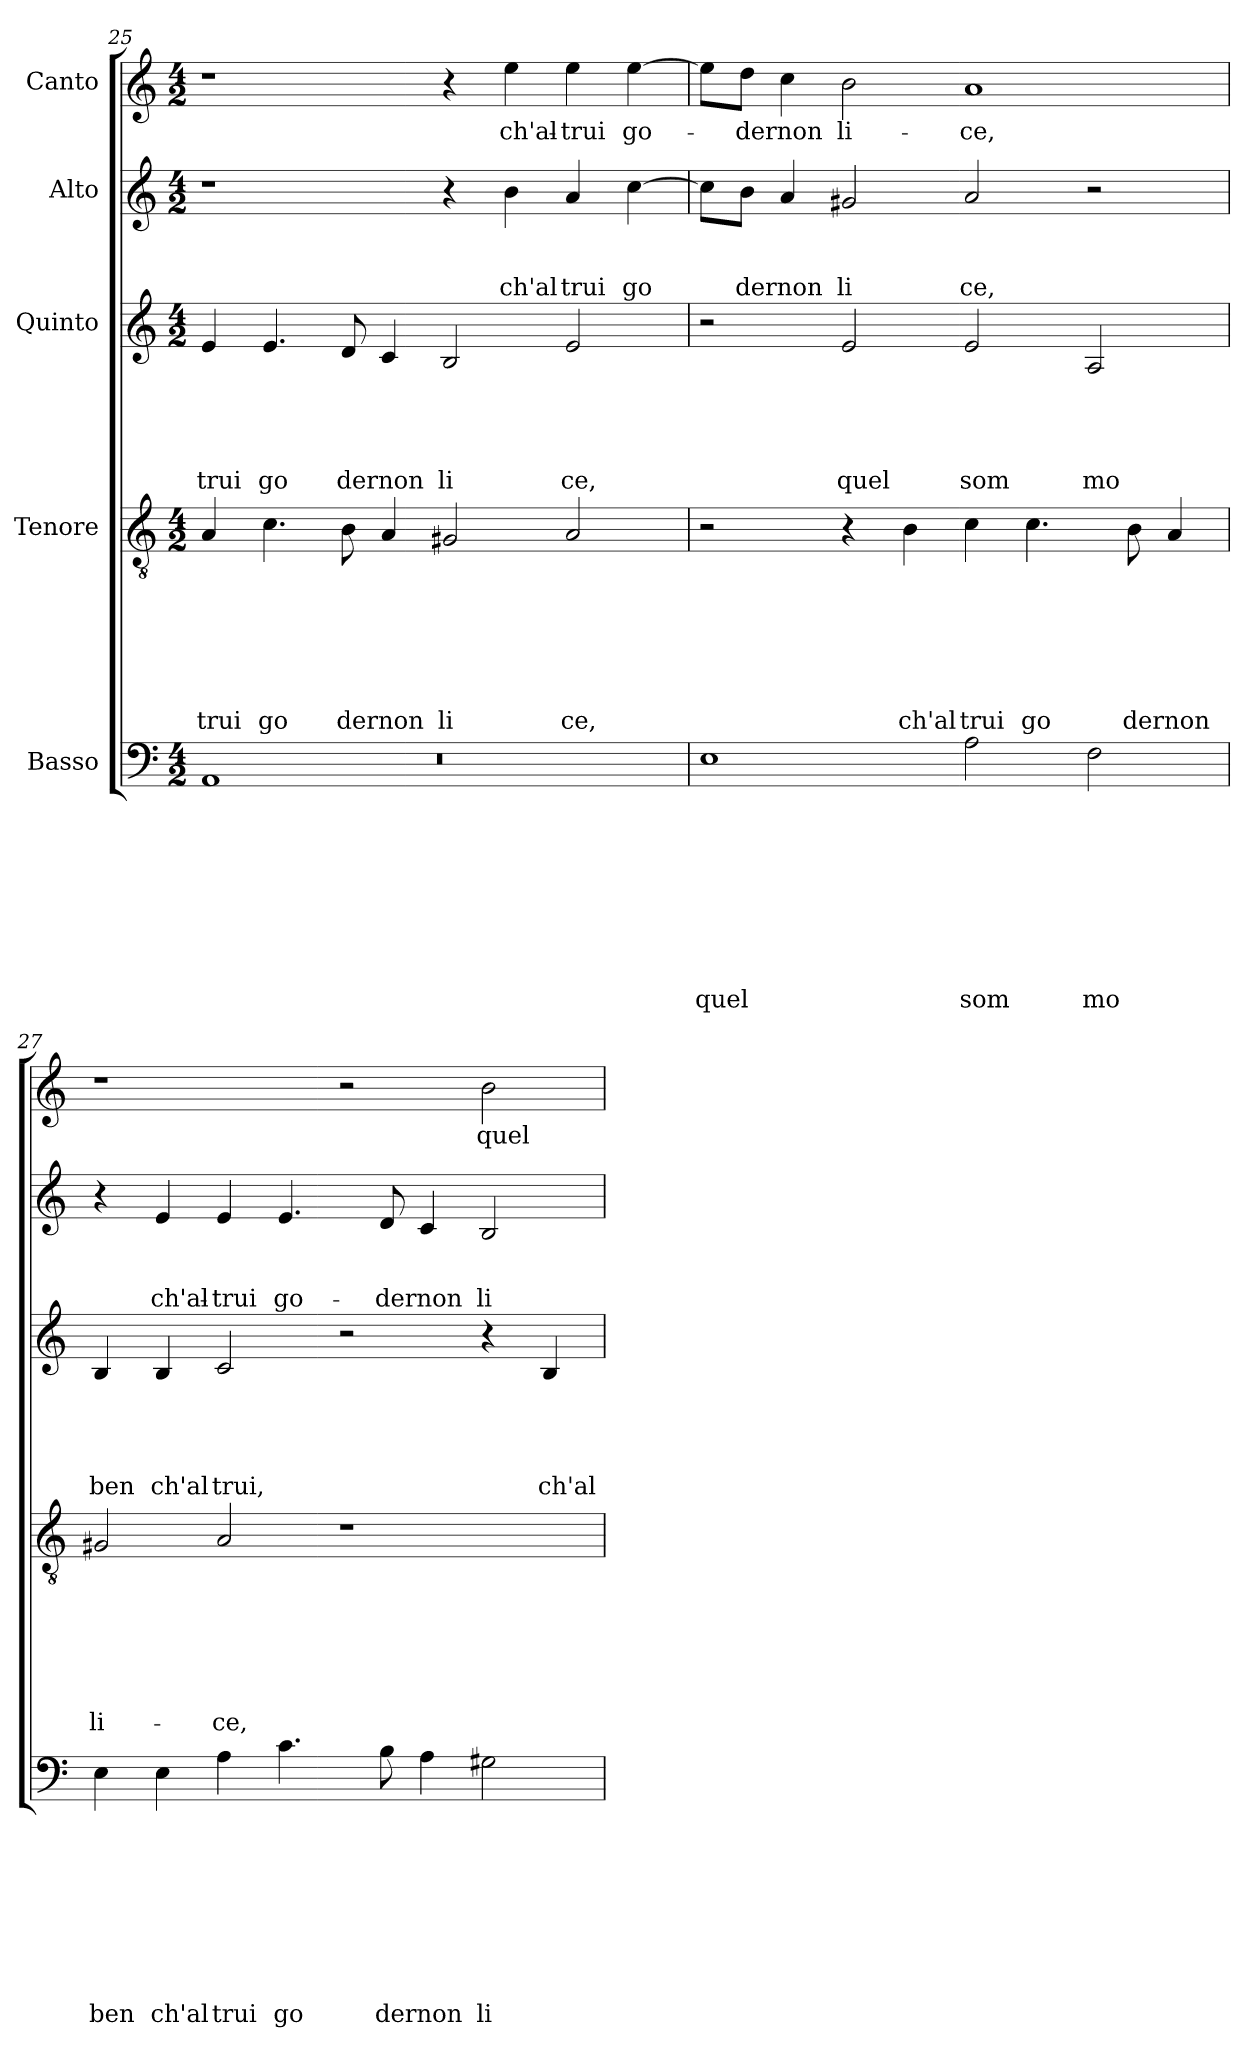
**kern	**text	**text	**text	**text	**text	**text	**text	**text	**text	**kern	**text	**text	**text	**text	**text	**text	**text	**kern	**text	**text	**text	**text	**text	**kern	**text	**text	**text	**kern	**text
*part5	*part5	*part5	*part5	*part5	*part5	*part5	*part5	*part5	*part5	*part4	*part4	*part4	*part4	*part4	*part4	*part4	*part4	*part3	*part3	*part3	*part3	*part3	*part3	*part2	*part2	*part2	*part2	*part1	*part1
*staff5	*staff5	*staff5	*staff5	*staff5	*staff5	*staff5	*staff5	*staff5	*staff5	*staff4	*staff4	*staff4	*staff4	*staff4	*staff4	*staff4	*staff4	*staff3	*staff3	*staff3	*staff3	*staff3	*staff3	*staff2	*staff2	*staff2	*staff2	*staff1	*staff1
*I"Basso	*	*	*	*	*	*	*	*	*	*I"Tenore	*	*	*	*	*	*	*	*I"Quinto	*	*	*	*	*	*I"Alto	*	*	*	*I"Canto	*
*clefF4	*	*	*	*	*	*	*	*	*	*clefGv2	*	*	*	*	*	*	*	*clefG2	*	*	*	*	*	*clefG2	*	*	*	*clefG2	*
*k[]	*	*	*	*	*	*	*	*	*	*k[]	*	*	*	*	*	*	*	*k[]	*	*	*	*	*	*k[]	*	*	*	*k[]	*
*C:	*	*	*	*	*	*	*	*	*	*C:	*	*	*	*	*	*	*	*C:	*	*	*	*	*	*C:	*	*	*	*C:	*
*M4/2	*	*	*	*	*	*	*	*	*	*M4/2	*	*	*	*	*	*	*	*M4/2	*	*	*	*	*	*M4/2	*	*	*	*M4/2	*
=25	=25	=25	=25	=25	=25	=25	=25	=25	=25	=25	=25	=25	=25	=25	=25	=25	=25	=25	=25	=25	=25	=25	=25	=25	=25	=25	=25	=25	=25
*^	*	*	*	*	*	*	*	*	*	*	*	*	*	*	*	*	*	*	*	*	*	*	*	*	*	*	*	*	*
*	*^	*	*	*	*	*	*	*	*	*	*	*	*	*	*	*	*	*	*	*	*	*	*	*	*	*	*	*	*	*
!	!	!LO:N:vis=1	!	!	!	!	!	!	!	!	!	!	!	!	!	!	!	!	!LO:LY:b	!	!	!	!	!	!LO:LY:b	!	!	!	!	!	!
0ryy	1AA	0r	.	.	.	.	.	.	.	.	.	4A/	.	.	.	.	.	.	trui	4e/	.	.	.	.	trui	1r	.	.	.	1r	.
!	!	!	!	!	!	!	!	!	!	!	!	!	!	!	!	!	!	!	!LO:LY:b	!	!	!	!	!	!LO:LY:b	!	!	!	!	!	!
.	.	.	.	.	.	.	.	.	.	.	.	4.c\	.	.	.	.	.	.	go	4.e/	.	.	.	.	go	.	.	.	.	.	.
!	!	!	!	!	!	!	!	!	!	!	!	!	!	!	!	!	!	!	!LO:LY:b	!	!	!	!	!	!LO:LY:b	!	!	!	!	!	!
.	.	.	.	.	.	.	.	.	.	.	.	8B\	.	.	.	.	.	.	dernon	8d/	.	.	.	.	dernon	.	.	.	.	.	.
.	.	.	.	.	.	.	.	.	.	.	.	4A/	.	.	.	.	.	.	.	4c/	.	.	.	.	.	.	.	.	.	.	.
!	!	!	!	!	!	!	!	!	!	!	!	!	!	!	!	!	!	!	!LO:LY:b	!	!	!	!	!	!LO:LY:b	!	!	!	!	!	!
.	1ryy	.	.	.	.	.	.	.	.	.	.	2G#X/	.	.	.	.	.	.	li	2B/	.	.	.	.	li	4r	.	.	.	4r	.
!	!	!	!	!	!	!	!	!	!	!	!	!	!	!	!	!	!	!	!	!	!	!	!	!	!	!	!	!	!LO:LY:b	!	!LO:LY:b
.	.	.	.	.	.	.	.	.	.	.	.	.	.	.	.	.	.	.	.	.	.	.	.	.	.	4b\	.	.	ch'al	4ee\	ch'al-
!	!	!	!	!	!	!	!	!	!	!	!	!	!	!	!	!	!	!	!LO:LY:b	!	!	!	!	!	!LO:LY:b	!	!	!	!LO:LY:b	!	!LO:LY:b
.	.	.	.	.	.	.	.	.	.	.	.	2A/	.	.	.	.	.	.	ce,	2e/	.	.	.	.	ce,	4a/	.	.	trui	4ee\	-trui
!	!	!	!	!	!	!	!	!	!	!	!	!	!	!	!	!	!	!	!	!	!	!	!	!	!	!	!	!	!LO:LY:b	!	!LO:LY:b
.	.	.	.	.	.	.	.	.	.	.	.	.	.	.	.	.	.	.	.	.	.	.	.	.	.	[>4cc\	.	.	go	[>4ee\	go-
*v	*v	*v	*	*	*	*	*	*	*	*	*	*	*	*	*	*	*	*	*	*	*	*	*	*	*	*	*	*	*	*	*
=26	=26	=26	=26	=26	=26	=26	=26	=26	=26	=26	=26	=26	=26	=26	=26	=26	=26	=26	=26	=26	=26	=26	=26	=26	=26	=26	=26	=26	=26
!	!	!	!	!	!	!	!	!	!LO:LY:b	!	!	!	!	!	!	!	!	!	!	!	!	!	!	!	!	!	!	!	!
1E	.	.	.	.	.	.	.	.	quel	2r	.	.	.	.	.	.	.	2r	.	.	.	.	.	8cc\L]	.	.	.	8ee\L]	.
!	!	!	!	!	!	!	!	!	!	!	!	!	!	!	!	!	!	!	!	!	!	!	!	!	!	!	!LO:LY:b	!	!LO:LY:b
.	.	.	.	.	.	.	.	.	.	.	.	.	.	.	.	.	.	.	.	.	.	.	.	8b\J	.	.	dernon	8dd\J	-dernon
.	.	.	.	.	.	.	.	.	.	.	.	.	.	.	.	.	.	.	.	.	.	.	.	4a/	.	.	.	4cc\	.
!	!	!	!	!	!	!	!	!	!	!	!	!	!	!	!	!	!	!	!	!	!	!	!LO:LY:b	!	!	!	!LO:LY:b	!	!LO:LY:b
.	.	.	.	.	.	.	.	.	.	4r	.	.	.	.	.	.	.	2e/	.	.	.	.	quel	2g#X/	.	.	li	2b\	li-
!	!	!	!	!	!	!	!	!	!	!	!	!	!	!	!	!	!LO:LY:b	!	!	!	!	!	!	!	!	!	!	!	!
.	.	.	.	.	.	.	.	.	.	4B\	.	.	.	.	.	.	ch'al	.	.	.	.	.	.	.	.	.	.	.	.
!	!	!	!	!	!	!	!	!	!LO:LY:b	!	!	!	!	!	!	!	!LO:LY:b	!	!	!	!	!	!LO:LY:b	!	!	!	!LO:LY:b	!	!LO:LY:b
2A\	.	.	.	.	.	.	.	.	som	4c\	.	.	.	.	.	.	trui	2e/	.	.	.	.	som	2a/	.	.	ce,	1a	-ce,
!	!	!	!	!	!	!	!	!	!	!	!	!	!	!	!	!	!LO:LY:b	!	!	!	!	!	!	!	!	!	!	!	!
.	.	.	.	.	.	.	.	.	.	4.c\	.	.	.	.	.	.	go	.	.	.	.	.	.	.	.	.	.	.	.
!	!	!	!	!	!	!	!	!	!LO:LY:b	!	!	!	!	!	!	!	!	!	!	!	!	!	!LO:LY:b	!	!	!	!	!	!
2F\	.	.	.	.	.	.	.	.	mo	.	.	.	.	.	.	.	.	2A/	.	.	.	.	mo	2r	.	.	.	.	.
!	!	!	!	!	!	!	!	!	!	!	!	!	!	!	!	!	!LO:LY:b	!	!	!	!	!	!	!	!	!	!	!	!
.	.	.	.	.	.	.	.	.	.	8B\	.	.	.	.	.	.	dernon	.	.	.	.	.	.	.	.	.	.	.	.
.	.	.	.	.	.	.	.	.	.	4A/	.	.	.	.	.	.	.	.	.	.	.	.	.	.	.	.	.	.	.
!!LO:PB:g=z
=27	=27	=27	=27	=27	=27	=27	=27	=27	=27	=27	=27	=27	=27	=27	=27	=27	=27	=27	=27	=27	=27	=27	=27	=27	=27	=27	=27	=27	=27
!	!	!	!	!	!	!	!	!	!LO:LY:b	!	!	!	!	!	!	!	!LO:LY:b	!	!	!	!	!	!LO:LY:b	!	!	!	!	!	!
4E\	.	.	.	.	.	.	.	.	ben	2G#X/	.	.	.	.	.	.	li-	4B/	.	.	.	.	ben	4r	.	.	.	1r	.
!	!	!	!	!	!	!	!	!	!LO:LY:b	!	!	!	!	!	!	!	!	!	!	!	!	!	!LO:LY:b	!	!	!	!LO:LY:b	!	!
4E\	.	.	.	.	.	.	.	.	ch'al	.	.	.	.	.	.	.	.	4B/	.	.	.	.	ch'al	4e/	.	.	ch'al-	.	.
!	!	!	!	!	!	!	!	!	!LO:LY:b	!	!	!	!	!	!	!	!LO:LY:b	!	!	!	!	!	!LO:LY:b	!	!	!	!LO:LY:b	!	!
4A\	.	.	.	.	.	.	.	.	trui	2A/	.	.	.	.	.	.	-ce,	2c/	.	.	.	.	trui,	4e/	.	.	-trui	.	.
!	!	!	!	!	!	!	!	!	!LO:LY:b	!	!	!	!	!	!	!	!	!	!	!	!	!	!	!	!	!	!LO:LY:b	!	!
4.c\	.	.	.	.	.	.	.	.	go	.	.	.	.	.	.	.	.	.	.	.	.	.	.	4.e/	.	.	go-	.	.
.	.	.	.	.	.	.	.	.	.	1r	.	.	.	.	.	.	.	2r	.	.	.	.	.	.	.	.	.	2r	.
!	!	!	!	!	!	!	!	!	!LO:LY:b	!	!	!	!	!	!	!	!	!	!	!	!	!	!	!	!	!	!LO:LY:b	!	!
8B\	.	.	.	.	.	.	.	.	dernon	.	.	.	.	.	.	.	.	.	.	.	.	.	.	8d/	.	.	-dernon	.	.
4A\	.	.	.	.	.	.	.	.	.	.	.	.	.	.	.	.	.	.	.	.	.	.	.	4c/	.	.	.	.	.
!	!	!	!	!	!	!	!	!	!LO:LY:b	!	!	!	!	!	!	!	!	!	!	!	!	!	!	!	!	!	!LO:LY:b	!	!LO:LY:b
2G#X\	.	.	.	.	.	.	.	.	li	.	.	.	.	.	.	.	.	4r	.	.	.	.	.	2B/	.	.	li-	2b\	quel
!	!	!	!	!	!	!	!	!	!	!	!	!	!	!	!	!	!	!	!	!	!	!	!LO:LY:b	!	!	!	!	!	!
.	.	.	.	.	.	.	.	.	.	.	.	.	.	.	.	.	.	4B/	.	.	.	.	ch'al	.	.	.	.	.	.
=	=	=	=	=	=	=	=	=	=	=	=	=	=	=	=	=	=	=	=	=	=	=	=	=	=	=	=	=	=
*-	*-	*-	*-	*-	*-	*-	*-	*-	*-	*-	*-	*-	*-	*-	*-	*-	*-	*-	*-	*-	*-	*-	*-	*-	*-	*-	*-	*-	*-
